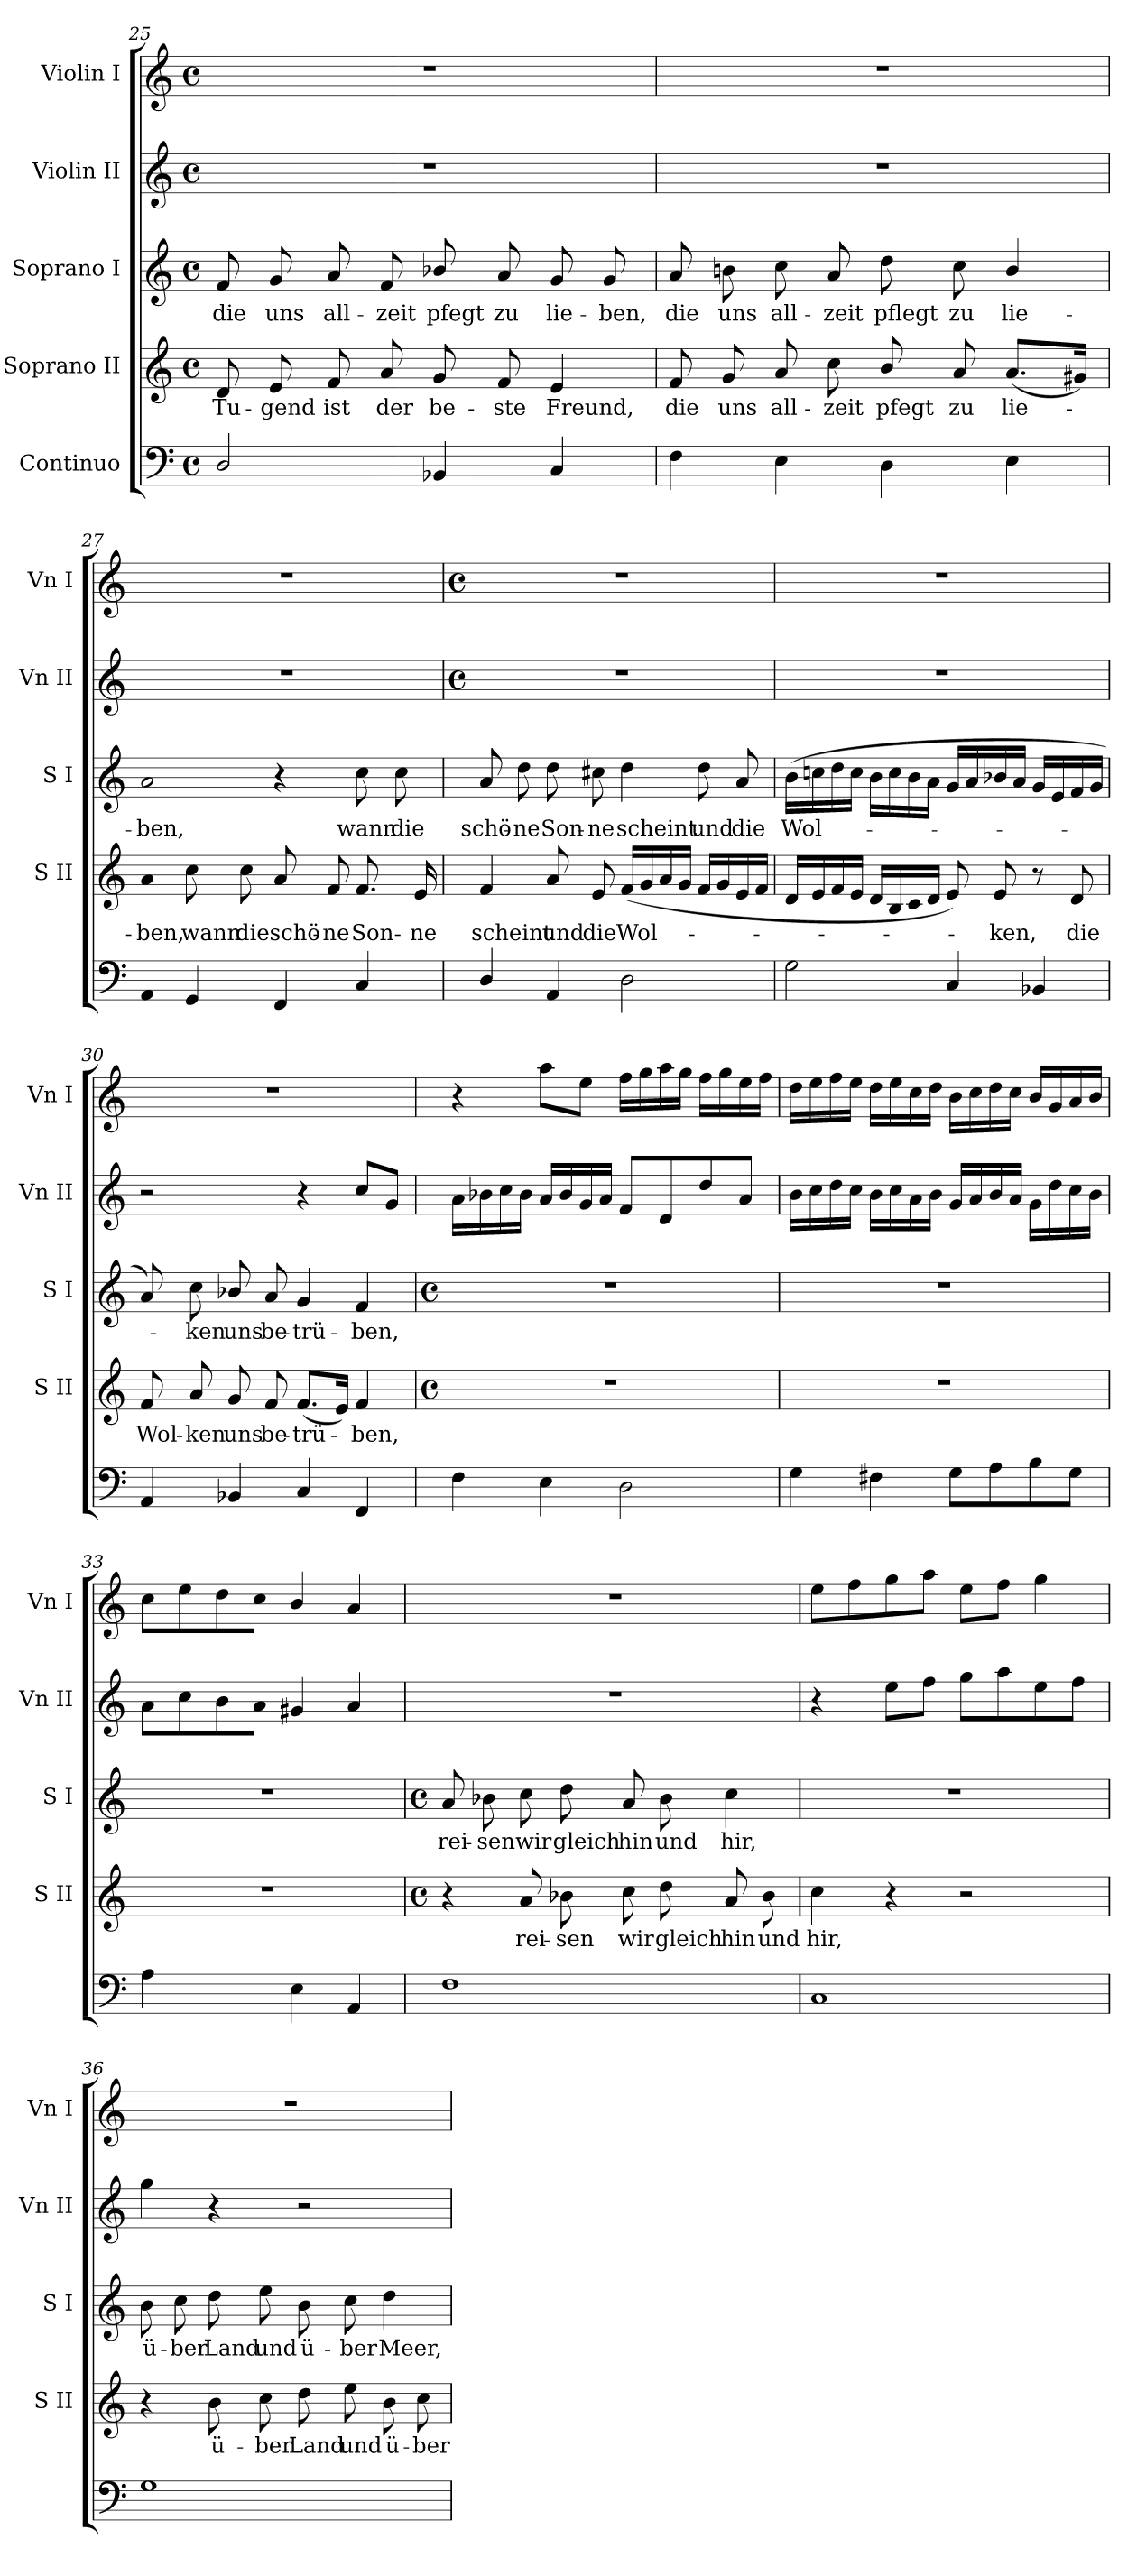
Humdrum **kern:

**kern	**text	**kern	**text	**kern	**text	**kern	**kern
*part5	*part5	*part4	*part4	*part3	*part3	*part2	*part1
*staff5	*staff5	*staff4	*staff4	*staff3	*staff3	*staff2	*staff1
*I"Continuo	*	*I"Soprano II	*	*I"Soprano I	*	*I"Violin II	*I"Violin I
*	*	*I'S II	*	*I'S I	*	*I'Vn II	*I'Vn I
!!LO:LB:g=z
*clefF4	*	*clefG2	*	*clefG2	*	*clefG2	*clefG2
*k[]	*	*k[]	*	*k[]	*	*k[]	*k[]
*C:	*	*C:	*	*C:	*	*C:	*C:
*M4/4	*	*M4/4	*	*M4/4	*	*M4/4	*M4/4
*met(c)	*	*met(c)	*	*met(c)	*	*met(c)	*met(c)
=25	=25	=25	=25	=25	=25	=25	=25
!	!	!	!LO:LY:b	!	!LO:LY:b	!	!
2D/	.	8d	Tu-	8f	die	1r	1r
!	!	!	!LO:LY:b	!	!LO:LY:b	!	!
.	.	8e	-gend	8g	uns	.	.
!	!	!	!LO:LY:b	!	!LO:LY:b	!	!
.	.	8f	ist	8a	all-	.	.
!	!	!	!LO:LY:b	!	!LO:LY:b	!	!
.	.	8a	der	8f	-zeit	.	.
!	!	!	!LO:LY:b	!	!LO:LY:b	!	!
4BB-X	.	8g	be-	8b-X/	pfegt	.	.
!	!	!	!LO:LY:b	!	!LO:LY:b	!	!
.	.	8f	-ste	8a	zu	.	.
!	!	!	!LO:LY:b	!	!LO:LY:b	!	!
4C	.	4e	Freund,	8g	lie-	.	.
!	!	!	!	!	!LO:LY:b	!	!
.	.	.	.	8g	-ben,	.	.
=26	=26	=26	=26	=26	=26	=26	=26
!	!	!	!LO:LY:b	!	!LO:LY:b	!	!
4F	.	8f	die	8a	die	1r	1r
!	!	!	!LO:LY:b	!	!LO:LY:b	!	!
.	.	8g	uns	8bn	uns	.	.
!	!	!	!LO:LY:b	!	!LO:LY:b	!	!
4E	.	8a	all-	8cc	all-	.	.
!	!	!	!LO:LY:b	!	!LO:LY:b	!	!
.	.	8cc	-zeit	8a	-zeit	.	.
!	!	!	!LO:LY:b	!	!LO:LY:b	!	!
4D	.	8b/	pfegt	8dd	pflegt	.	.
!	!	!	!LO:LY:b	!	!LO:LY:b	!	!
.	.	8a	zu	8cc	zu	.	.
!	!	!	!LO:LY:b	!	!LO:LY:b	!	!
4E	.	(<8.aL	lie-	4b/	lie-	.	.
.	.	16g#XJ)	.	.	.	.	.
=27	=27	=27	=27	=27	=27	=27	=27
!	!	!	!LO:LY:b	!	!LO:LY:b	!	!
4AA	.	4a	ben,	2a	-ben,	1r	1r
!	!	!	!LO:LY:b	!	!	!	!
4GG	.	8cc	wann	.	.	.	.
!	!	!	!LO:LY:b	!	!	!	!
.	.	8cc	die	.	.	.	.
!	!	!	!LO:LY:b	!	!	!	!
4FF	.	8a	schö-	4r	.	.	.
!	!	!	!LO:LY:b	!	!	!	!
.	.	8f	-ne	.	.	.	.
!	!	!	!LO:LY:b	!	!LO:LY:b	!	!
4C	.	8.f	Son-	8cc	wann	.	.
!	!	!	!	!	!LO:LY:b	!	!
.	.	.	.	8cc	die	.	.
!	!	!	!LO:LY:b	!	!	!	!
.	.	16e	-ne	.	.	.	.
!!LO:LB:g=z
=28	=28	=28	=28	=28	=28	=28	=28
*	*	*	*	*	*	*k[]	*k[]
*	*	*	*	*	*	*C:	*C:
*	*	*	*	*	*	*M4/4	*M4/4
*	*	*	*	*	*	*met(c)	*met(c)
!	!	!	!LO:LY:b	!	!LO:LY:b	!	!
4D/	.	4f	scheint	8a	schö-	1r	1r
!	!	!	!	!	!LO:LY:b	!	!
.	.	.	.	8dd	-ne	.	.
!	!	!	!LO:LY:b	!	!LO:LY:b	!	!
4AA	.	8a	und	8dd	Son-	.	.
!	!	!	!LO:LY:b	!	!LO:LY:b	!	!
.	.	8e	die	8cc#X	-ne	.	.
!	!	!	!LO:LY:b	!	!LO:LY:b	!	!
2D	.	(<16fLL	Wol-	4dd	scheint	.	.
.	.	16g	.	.	.	.	.
.	.	16a	.	.	.	.	.
.	.	16gJJ	.	.	.	.	.
!	!	!	!	!	!LO:LY:b	!	!
.	.	16fLL	.	8dd	und	.	.
.	.	16g	.	.	.	.	.
!	!	!	!	!	!LO:LY:b	!	!
.	.	16e	.	8a	die	.	.
.	.	16fJJ	.	.	.	.	.
=29	=29	=29	=29	=29	=29	=29	=29
!	!	!	!	!	!LO:LY:b	!	!
2G	.	16dLL	.	(>16bLL	Wol-	1r	1r
.	.	16e	.	16ccn	.	.	.
.	.	16f	.	16dd	.	.	.
.	.	16eJJ	.	16ccJJ	.	.	.
.	.	16dLL	.	16bLL	.	.	.
.	.	16B	.	16cc	.	.	.
.	.	16c	.	16b	.	.	.
.	.	16dJJ	.	16aJJ	.	.	.
4C	.	8e)	.	16gLL	.	.	.
.	.	.	.	16a	.	.	.
!	!	!	!LO:LY:b	!	!	!	!
.	.	8e	ken,	16b-X	.	.	.
.	.	.	.	16aJJ	.	.	.
4BB-X	.	8r	.	16gLL	.	.	.
.	.	.	.	16e	.	.	.
!	!	!	!LO:LY:b	!	!	!	!
.	.	8d	die	16f	.	.	.
.	.	.	.	16gJJ	.	.	.
=30	=30	=30	=30	=30	=30	=30	=30
!	!	!	!LO:LY:b	!	!	!	!
4AA	.	8f	Wol-	8a)	.	2r	1r
!	!	!	!LO:LY:b	!	!LO:LY:b	!	!
.	.	8a	-ken	8cc	ken	.	.
!	!	!	!LO:LY:b	!	!LO:LY:b	!	!
4BB-X	.	8g	uns	8b-X/	uns	.	.
!	!	!	!LO:LY:b	!	!LO:LY:b	!	!
.	.	8f	be-	8a	be-	.	.
!	!	!	!LO:LY:b	!	!LO:LY:b	!	!
4C	.	(<8.fL	-trü-	4g	-trü-	4r	.
.	.	16eJ)	.	.	.	.	.
!	!	!	!LO:LY:b	!	!LO:LY:b	!	!
4FF	.	4f	ben,	4f	-ben,	8ccL	.
.	.	.	.	.	.	8gJ	.
!!LO:LB:g=z
=31	=31	=31	=31	=31	=31	=31	=31
*	*	*M4/4	*	*M4/4	*	*	*
*	*	*met(c)	*	*met(c)	*	*	*
4F	.	1r	.	1r	.	16aLL	4r
.	.	.	.	.	.	16b-X	.
.	.	.	.	.	.	16cc	.
.	.	.	.	.	.	16b-JJ	.
4E	.	.	.	.	.	16aLL	8aaL
.	.	.	.	.	.	16b-	.
.	.	.	.	.	.	16g	8eeJ
.	.	.	.	.	.	16aJJ	.
2D	.	.	.	.	.	8fL	16ffLL
.	.	.	.	.	.	.	16gg
.	.	.	.	.	.	8d	16aa
.	.	.	.	.	.	.	16ggJJ
.	.	.	.	.	.	8dd	16ffLL
.	.	.	.	.	.	.	16gg
.	.	.	.	.	.	8aJ	16ee
.	.	.	.	.	.	.	16ffJJ
=32	=32	=32	=32	=32	=32	=32	=32
4G	.	1r	.	1r	.	16bLL	16ddLL
.	.	.	.	.	.	16cc	16ee
.	.	.	.	.	.	16dd	16ff
.	.	.	.	.	.	16ccJJ	16eeJJ
4F#X	.	.	.	.	.	16bLL	16ddLL
.	.	.	.	.	.	16cc	16ee
.	.	.	.	.	.	16a	16cc
.	.	.	.	.	.	16bJJ	16ddJJ
8GL	.	.	.	.	.	16gLL	16bLL
.	.	.	.	.	.	16a	16cc
8A	.	.	.	.	.	16b	16dd
.	.	.	.	.	.	16aJJ	16ccJJ
8B	.	.	.	.	.	16gLL	16bLL
.	.	.	.	.	.	16dd	16g
8GJ	.	.	.	.	.	16cc	16a
.	.	.	.	.	.	16bJJ	16bJJ
=33	=33	=33	=33	=33	=33	=33	=33
4A	.	1r	.	1r	.	8aL	8ccL
.	.	.	.	.	.	8cc	8ee
!	!LO:LY:b	!	!	!	!	!	!
[8Dyy	6	.	.	.	.	8b	8dd
!	!LO:LY:b	!	!	!	!	!	!
8DLyy]	5	.	.	.	.	8aJ	8ccJ
4E	.	.	.	.	.	4g#X	4b/
4AA	.	.	.	.	.	4a	4a
!!LO:LB:g=z
=34	=34	=34	=34	=34	=34	=34	=34
*	*	*k[]	*	*k[]	*	*	*
*	*	*C:	*	*C:	*	*	*
*	*	*M4/4	*	*M4/4	*	*	*
*	*	*met(c)	*	*met(c)	*	*	*
!	!	!	!	!	!LO:LY:b	!	!
1F	.	4r	.	8a	rei-	1r	1r
!	!	!	!	!	!LO:LY:b	!	!
.	.	.	.	8b-X	-sen	.	.
!	!	!	!LO:LY:b	!	!LO:LY:b	!	!
.	.	8a	rei-	8cc	wir	.	.
!	!	!	!LO:LY:b	!	!LO:LY:b	!	!
.	.	8b-X	-sen	8dd	gleich	.	.
!	!	!	!LO:LY:b	!	!LO:LY:b	!	!
.	.	8cc	wir	8a	hin	.	.
!	!	!	!LO:LY:b	!	!LO:LY:b	!	!
.	.	8dd	gleich	8b-	und	.	.
!	!	!	!LO:LY:b	!	!LO:LY:b	!	!
.	.	8a	hin	4cc	hir,	.	.
!	!	!	!LO:LY:b	!	!	!	!
.	.	8b-	und	.	.	.	.
=35	=35	=35	=35	=35	=35	=35	=35
!	!	!	!LO:LY:b	!	!	!	!
1C	.	4cc	hir,	1r	.	4r	8eeL
.	.	.	.	.	.	.	8ff
.	.	4r	.	.	.	8eeL	8gg
.	.	.	.	.	.	8ffJ	8aaJ
.	.	2r	.	.	.	8ggL	8eeL
.	.	.	.	.	.	8aa	8ffJ
.	.	.	.	.	.	8ee	4gg
.	.	.	.	.	.	8ffJ	.
=36	=36	=36	=36	=36	=36	=36	=36
!	!	!	!	!	!LO:LY:b	!	!
1G	.	4r	.	8b	ü-	4gg	1r
!	!	!	!	!	!LO:LY:b	!	!
.	.	.	.	8cc	-ber	.	.
!	!	!	!LO:LY:b	!	!LO:LY:b	!	!
.	.	8b	ü-	8dd	Land	4r	.
!	!	!	!LO:LY:b	!	!LO:LY:b	!	!
.	.	8cc	-ber	8ee	und	.	.
!	!	!	!LO:LY:b	!	!LO:LY:b	!	!
.	.	8dd	Land	8b	ü-	2r	.
!	!	!	!LO:LY:b	!	!LO:LY:b	!	!
.	.	8ee	und	8cc	-ber	.	.
!	!	!	!LO:LY:b	!	!LO:LY:b	!	!
.	.	8b	ü-	4dd	Meer,	.	.
!	!	!	!LO:LY:b	!	!	!	!
.	.	8cc	-ber	.	.	.	.
=	=	=	=	=	=	=	=
*-	*-	*-	*-	*-	*-	*-	*-
